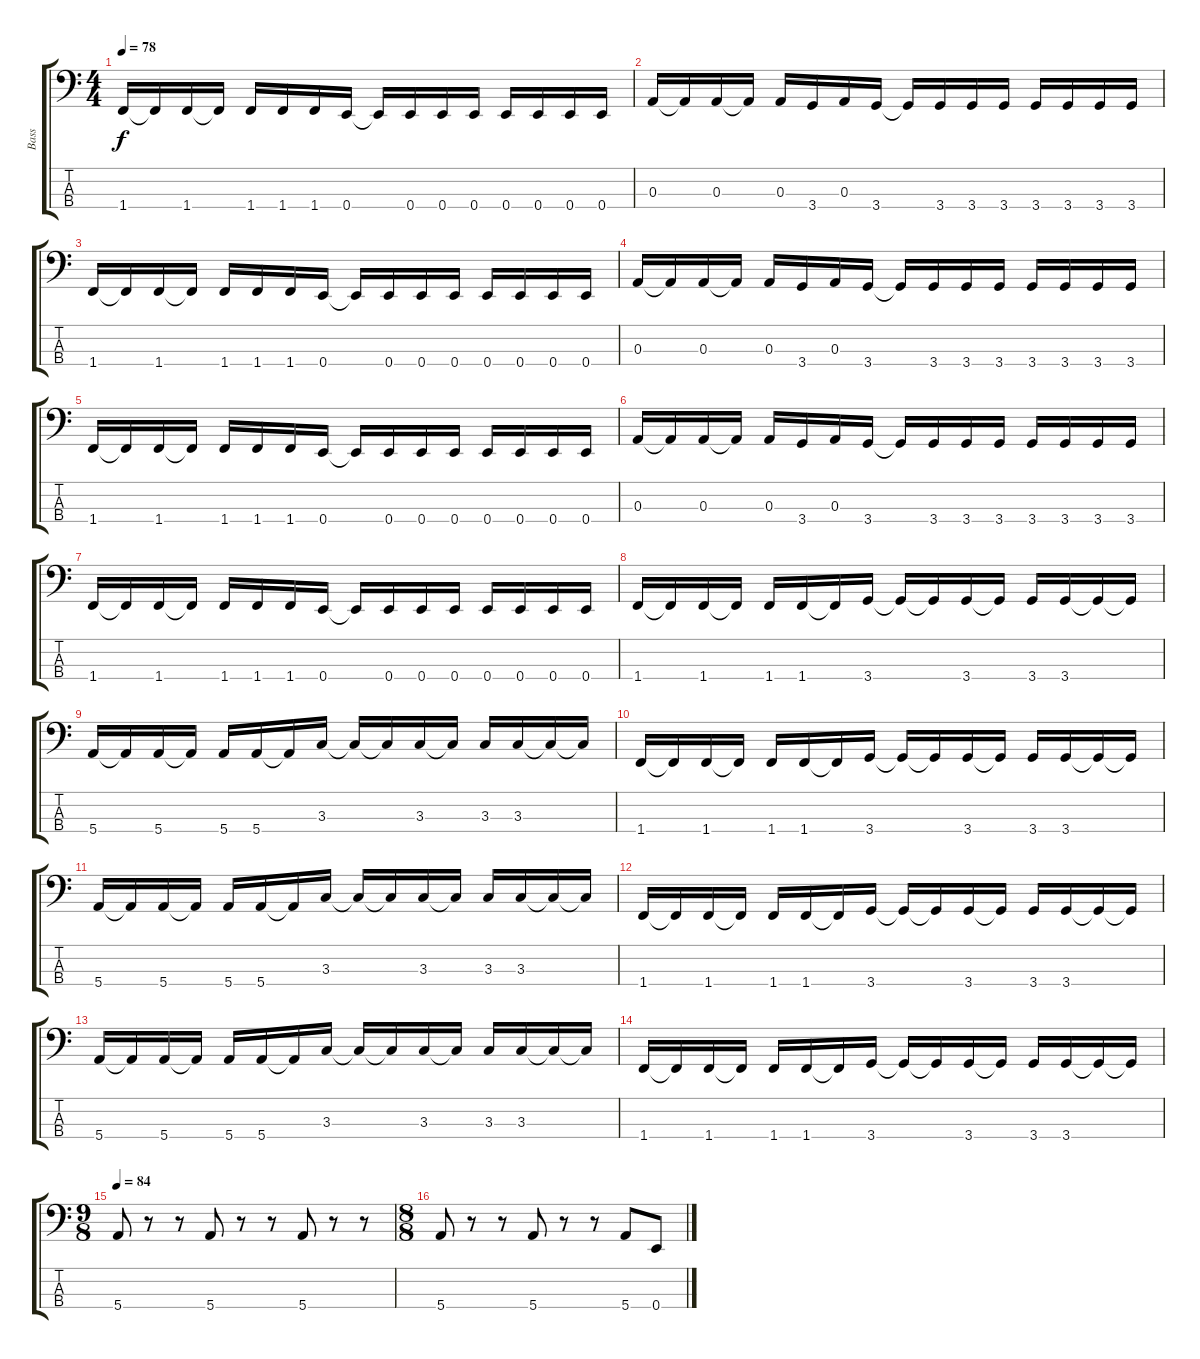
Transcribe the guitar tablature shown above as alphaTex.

\track ("Bass" "Bass") {instrument electricbasspick}
\staff {score tabs}
\tuning (G2 D2 A1 E1) {hide}
\ts (4 4)
\tempo 78
\clef f4
\ks c
1.4.16{dy f} 1.4{t}.16 1.4.16 1.4{t}.16 1.4.16 1.4.16 1.4.16 0.4.16 0.4{t}.16 0.4.16 0.4.16 0.4.16 0.4.16 0.4.16 0.4.16 0.4.16 |
0.3.16 0.3{t}.16 0.3.16 0.3{t}.16 0.3.16 3.4.16 0.3.16 3.4.16 3.4{t}.16 3.4.16 3.4.16 3.4.16 3.4.16 3.4.16 3.4.16 3.4.16 |
1.4.16 1.4{t}.16 1.4.16 1.4{t}.16 1.4.16 1.4.16 1.4.16 0.4.16 0.4{t}.16 0.4.16 0.4.16 0.4.16 0.4.16 0.4.16 0.4.16 0.4.16 |
0.3.16 0.3{t}.16 0.3.16 0.3{t}.16 0.3.16 3.4.16 0.3.16 3.4.16 3.4{t}.16 3.4.16 3.4.16 3.4.16 3.4.16 3.4.16 3.4.16 3.4.16 |
1.4.16 1.4{t}.16 1.4.16 1.4{t}.16 1.4.16 1.4.16 1.4.16 0.4.16 0.4{t}.16 0.4.16 0.4.16 0.4.16 0.4.16 0.4.16 0.4.16 0.4.16 |
0.3.16 0.3{t}.16 0.3.16 0.3{t}.16 0.3.16 3.4.16 0.3.16 3.4.16 3.4{t}.16 3.4.16 3.4.16 3.4.16 3.4.16 3.4.16 3.4.16 3.4.16 |
1.4.16 1.4{t}.16 1.4.16 1.4{t}.16 1.4.16 1.4.16 1.4.16 0.4.16 0.4{t}.16 0.4.16 0.4.16 0.4.16 0.4.16 0.4.16 0.4.16 0.4.16 |
1.4.16 1.4{t}.16 1.4.16 1.4{t}.16 1.4.16 1.4.16 1.4{t}.16 3.4.16 3.4{t}.16 3.4{t}.16 3.4.16 3.4{t}.16 3.4.16 3.4.16 3.4{t}.16 3.4{t}.16 |
5.4.16 5.4{t}.16 5.4.16 5.4{t}.16 5.4.16 5.4.16 5.4{t}.16 3.3.16 3.3{t}.16 3.3{t}.16 3.3.16 3.3{t}.16 3.3.16 3.3.16 3.3{t}.16 3.3{t}.16 |
1.4.16 1.4{t}.16 1.4.16 1.4{t}.16 1.4.16 1.4.16 1.4{t}.16 3.4.16 3.4{t}.16 3.4{t}.16 3.4.16 3.4{t}.16 3.4.16 3.4.16 3.4{t}.16 3.4{t}.16 |
5.4.16 5.4{t}.16 5.4.16 5.4{t}.16 5.4.16 5.4.16 5.4{t}.16 3.3.16 3.3{t}.16 3.3{t}.16 3.3.16 3.3{t}.16 3.3.16 3.3.16 3.3{t}.16 3.3{t}.16 |
1.4.16 1.4{t}.16 1.4.16 1.4{t}.16 1.4.16 1.4.16 1.4{t}.16 3.4.16 3.4{t}.16 3.4{t}.16 3.4.16 3.4{t}.16 3.4.16 3.4.16 3.4{t}.16 3.4{t}.16 |
5.4.16 5.4{t}.16 5.4.16 5.4{t}.16 5.4.16 5.4.16 5.4{t}.16 3.3.16 3.3{t}.16 3.3{t}.16 3.3.16 3.3{t}.16 3.3.16 3.3.16 3.3{t}.16 3.3{t}.16 |
1.4.16 1.4{t}.16 1.4.16 1.4{t}.16 1.4.16 1.4.16 1.4{t}.16 3.4.16 3.4{t}.16 3.4{t}.16 3.4.16 3.4{t}.16 3.4.16 3.4.16 3.4{t}.16 3.4{t}.16 |
\ts (9 8)
\tempo 84
5.4.8{balance 16} r.8 r.8 5.4.8 r.8 r.8 5.4.8 r.8 r.8 |
\ts (8 8)
5.4.8 r.8 r.8 5.4.8 r.8 r.8 5.4.8 0.4.8
